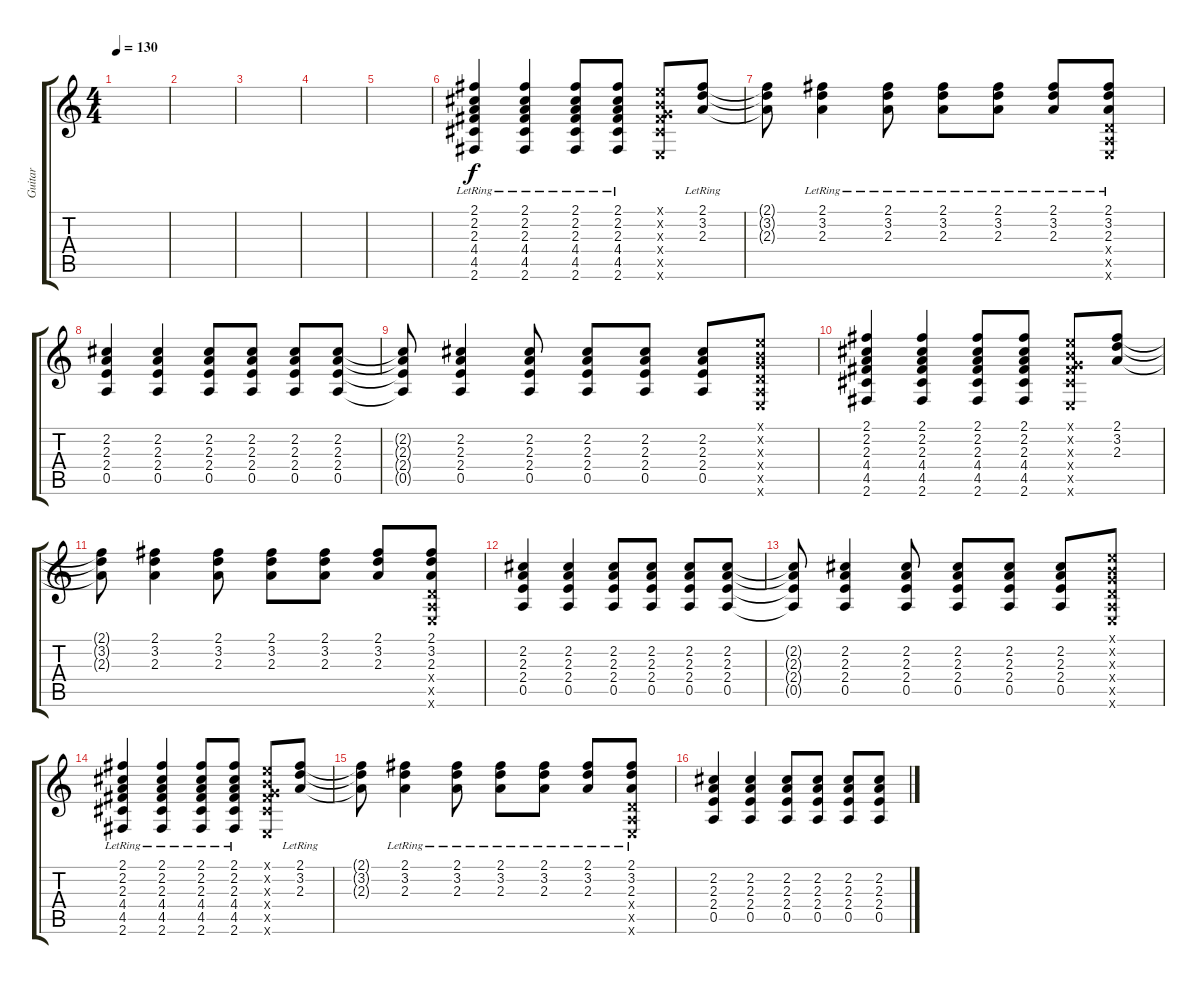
\track ("Guitar" "Guitar") {instrument acousticguitarsteel}
\staff {score tabs}
\tuning (E4 B3 G3 D3 A2 E2) {hide}
\ts (4 4)
\tempo 130
\clef g2
\ks c
|
|
|
|
|
(2.1{lr} 2.2{lr} 2.3{lr} 4.4{lr} 4.5{lr} 2.6{lr}).4 (2.1{lr} 2.2{lr} 2.3{lr} 4.4{lr} 4.5{lr} 2.6{lr}).4 (2.1{lr} 2.2{lr} 2.3{lr} 4.4{lr} 4.5{lr} 2.6{lr}).8 (2.1{lr} 2.2{lr} 2.3{lr} 4.4{lr} 4.5{lr} 2.6{lr}).8 (0.1{x} 0.2{x} 0.3{x} 4.4{x} 4.5{x} 0.6{x}).8 (2.1{lr} 3.2{lr} 2.3{lr}).8 |
(2.1{t} 3.2{t} 2.3{t}).8 (2.1{lr} 3.2{lr} 2.3{lr}).4 (2.1{lr} 3.2{lr} 2.3{lr}).8 (2.1{lr} 3.2{lr} 2.3{lr}).8 (2.1{lr} 3.2{lr} 2.3{lr}).8 (2.1{lr} 3.2{lr} 2.3{lr}).8 (2.1{lr} 3.2{lr} 2.3{lr} 0.4{x} 0.5{x} 0.6{x}).8 |
(2.2 2.3 2.4 0.5).4 (2.2 2.3 2.4 0.5).4 (2.2 2.3 2.4 0.5).8 (2.2 2.3 2.4 0.5).8 (2.2 2.3 2.4 0.5).8 (2.2 2.3 2.4 0.5).8 |
(2.2{t} 2.3{t} 2.4{t} 0.5{t}).8 (2.2 2.3 2.4 0.5).4 (2.2 2.3 2.4 0.5).8 (2.2 2.3 2.4 0.5).8 (2.2 2.3 2.4 0.5).8 (2.2 2.3 2.4 0.5).8 (0.1{x} 0.2{x} 0.3{x} 0.4{x} 0.5{x} 0.6{x}).8 |
(2.1 2.2 2.3 4.4 4.5 2.6).4 (2.1 2.2 2.3 4.4 4.5 2.6).4 (2.1 2.2 2.3 4.4 4.5 2.6).8 (2.1 2.2 2.3 4.4 4.5 2.6).8 (0.1{x} 0.2{x} 0.3{x} 4.4{x} 4.5{x} 0.6{x}).8 (2.1 3.2 2.3).8 |
(2.1{t} 3.2{t} 2.3{t}).8 (2.1 3.2 2.3).4 (2.1 3.2 2.3).8 (2.1 3.2 2.3).8 (2.1 3.2 2.3).8 (2.1 3.2 2.3).8 (2.1 3.2 2.3 0.4{x} 0.5{x} 0.6{x}).8 |
(2.2 2.3 2.4 0.5).4 (2.2 2.3 2.4 0.5).4 (2.2 2.3 2.4 0.5).8 (2.2 2.3 2.4 0.5).8 (2.2 2.3 2.4 0.5).8 (2.2 2.3 2.4 0.5).8 |
(2.2{t} 2.3{t} 2.4{t} 0.5{t}).8 (2.2 2.3 2.4 0.5).4 (2.2 2.3 2.4 0.5).8 (2.2 2.3 2.4 0.5).8 (2.2 2.3 2.4 0.5).8 (2.2 2.3 2.4 0.5).8 (0.1{x} 0.2{x} 0.3{x} 0.4{x} 0.5{x} 0.6{x}).8 |
(2.1{lr} 2.2{lr} 2.3{lr} 4.4{lr} 4.5{lr} 2.6{lr}).4 (2.1{lr} 2.2{lr} 2.3{lr} 4.4{lr} 4.5{lr} 2.6{lr}).4 (2.1{lr} 2.2{lr} 2.3{lr} 4.4{lr} 4.5{lr} 2.6{lr}).8 (2.1{lr} 2.2{lr} 2.3{lr} 4.4{lr} 4.5{lr} 2.6{lr}).8 (0.1{x} 0.2{x} 0.3{x} 4.4{x} 4.5{x} 0.6{x}).8 (2.1{lr} 3.2{lr} 2.3{lr}).8 |
(2.1{t} 3.2{t} 2.3{t}).8 (2.1{lr} 3.2{lr} 2.3{lr}).4 (2.1{lr} 3.2{lr} 2.3{lr}).8 (2.1{lr} 3.2{lr} 2.3{lr}).8 (2.1{lr} 3.2{lr} 2.3{lr}).8 (2.1{lr} 3.2{lr} 2.3{lr}).8 (2.1{lr} 3.2{lr} 2.3{lr} 0.4{x} 0.5{x} 0.6{x}).8 |
(2.2 2.3 2.4 0.5).4 (2.2 2.3 2.4 0.5).4 (2.2 2.3 2.4 0.5).8 (2.2 2.3 2.4 0.5).8 (2.2 2.3 2.4 0.5).8 (2.2 2.3 2.4 0.5).8
